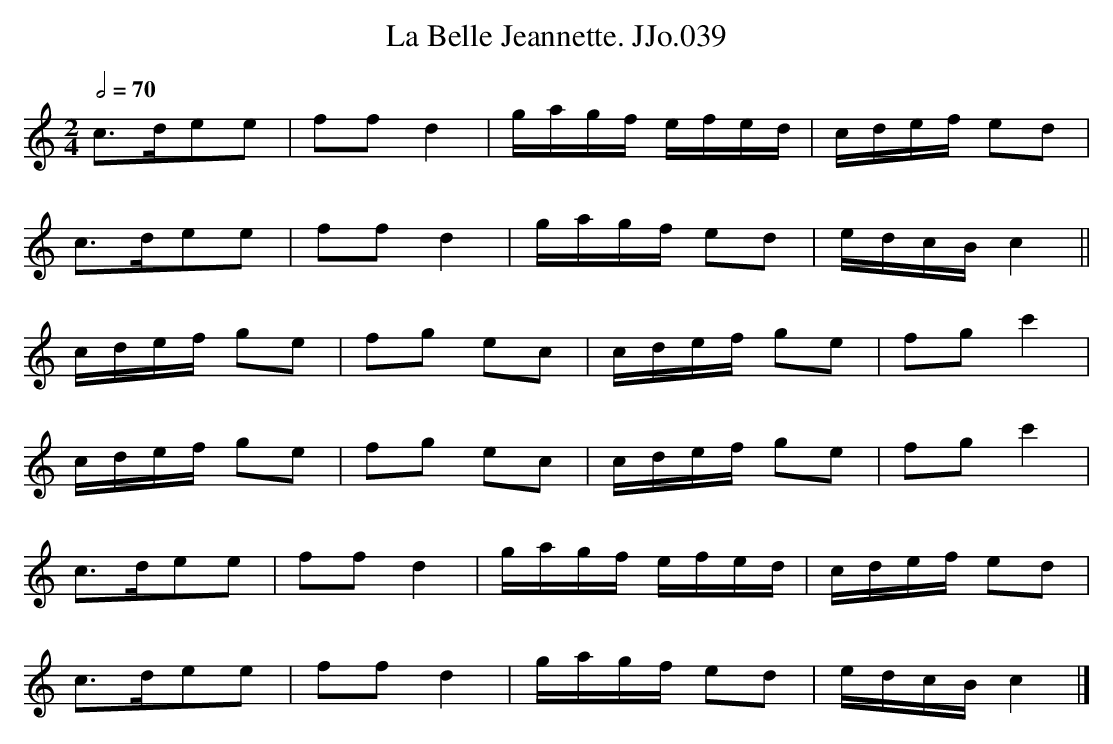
X:1
T:La Belle Jeannette. JJo.039
M:2/4
L:1/8
Q:1/2=70
K:C major
c>dee|ffd2| g/a/g/f/ e/f/e/d/|c/d/e/f/ ed|!
c>dee|ffd2| g/a/g/f/ ed|e/d/c/B/ c2||!
c/d/e/f/ ge|fg ec|c/d/e/f/ ge|fgc'2|!
c/d/e/f/ ge|fg ec|c/d/e/f/ ge|fgc'2|!
c>dee|ffd2| g/a/g/f/ e/f/e/d/|c/d/e/f/ ed|!
c>dee|ffd2| g/a/g/f/ ed|e/d/c/B/ c2|]
